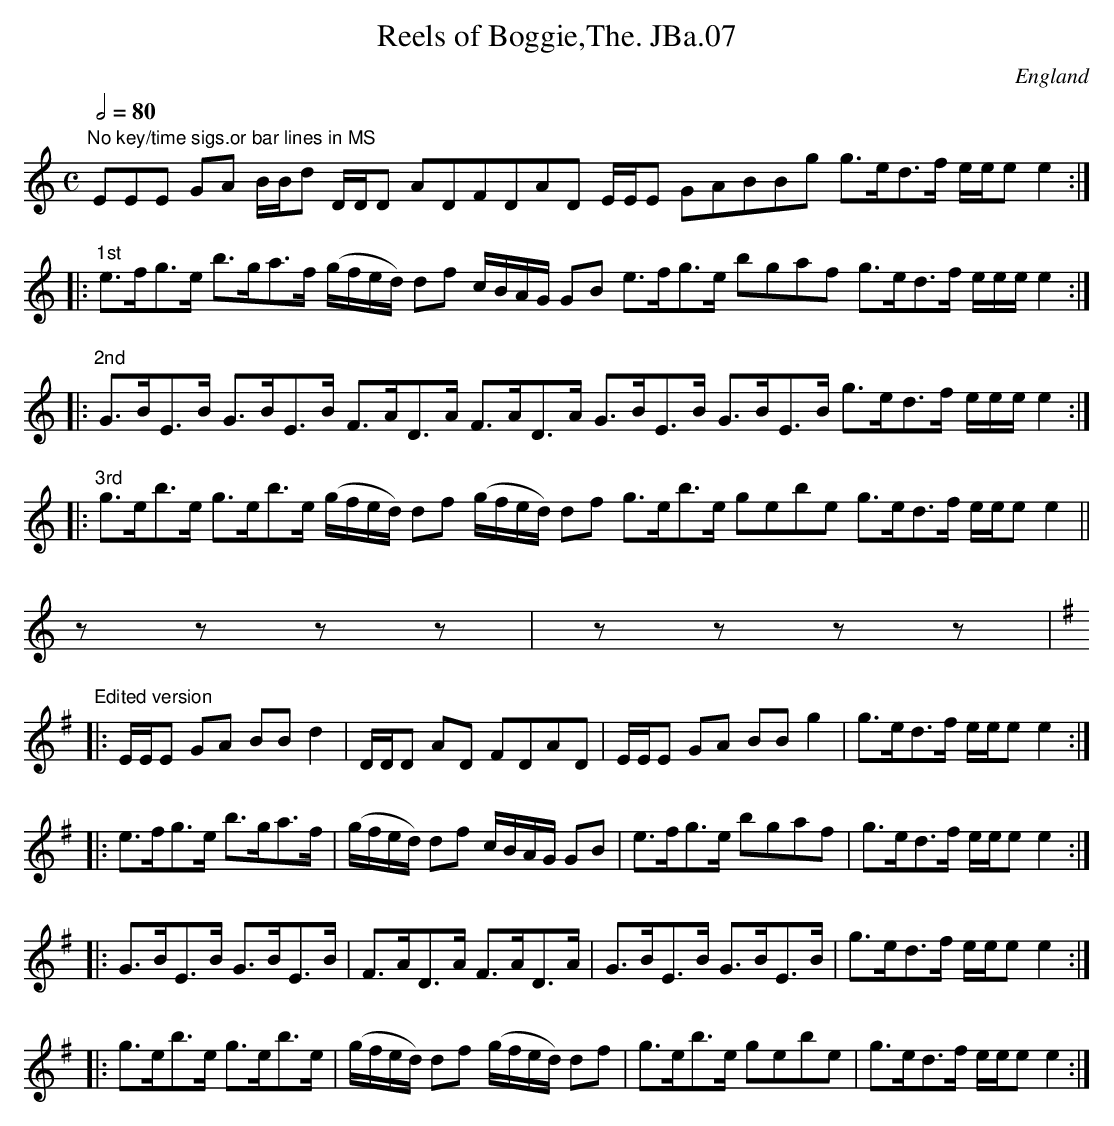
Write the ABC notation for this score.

X:1
T:Reels of Boggie,The. JBa.07
L:1/8
M:C
O:England
Q:1/2=80
K:C major
"No key/time sigs.or bar lines in MS"
EEE GA B/B/d D/D/D ADFDAD E/E/E GABBg g>ed>f e/e/e e2 :|!
|:"1st"e>fg>e b>ga>f (g/f/e/d/) df\
c/B/A/G/ GB e>fg>e bgaf g>ed>f e/e/e/ e2 :|!
|:"2nd"G>BE>B G>BE>B F>AD>A F>AD>A\
G>BE>B G>BE>B g>ed>f e/e/e/ e2 :|!
|:"3rd"g>eb>e g>eb>e  (g/f/e/d/) df     (g/f/e/d/) df\
g>eb>e gebe g>ed>f e/e/e e2 ||!
zzzz|zzzz|!
K:G major
"Edited version"|:E/E/E GA BBd2| D/D/D  AD FDAD |\
E/E/E GA BBg2|  g>ed>f e/e/e e2 :|!
|:e>fg>e b>ga>f |  (g/f/e/d/) df c/B/A/G/ GB |\
e>fg>e bgaf  | g>ed>f e/e/e e2 :|!
|:G>BE>B G>BE>B |  F>AD>A F>AD>A |\
G>BE>B G>BE>B | g>ed>f e/e/e e2 :|!
|:g>eb>e g>eb>e |  (g/f/e/d/) df     (g/f/e/d/) df |\
g>eb>e  gebe |  g>ed>f e/e/e e2 :|
